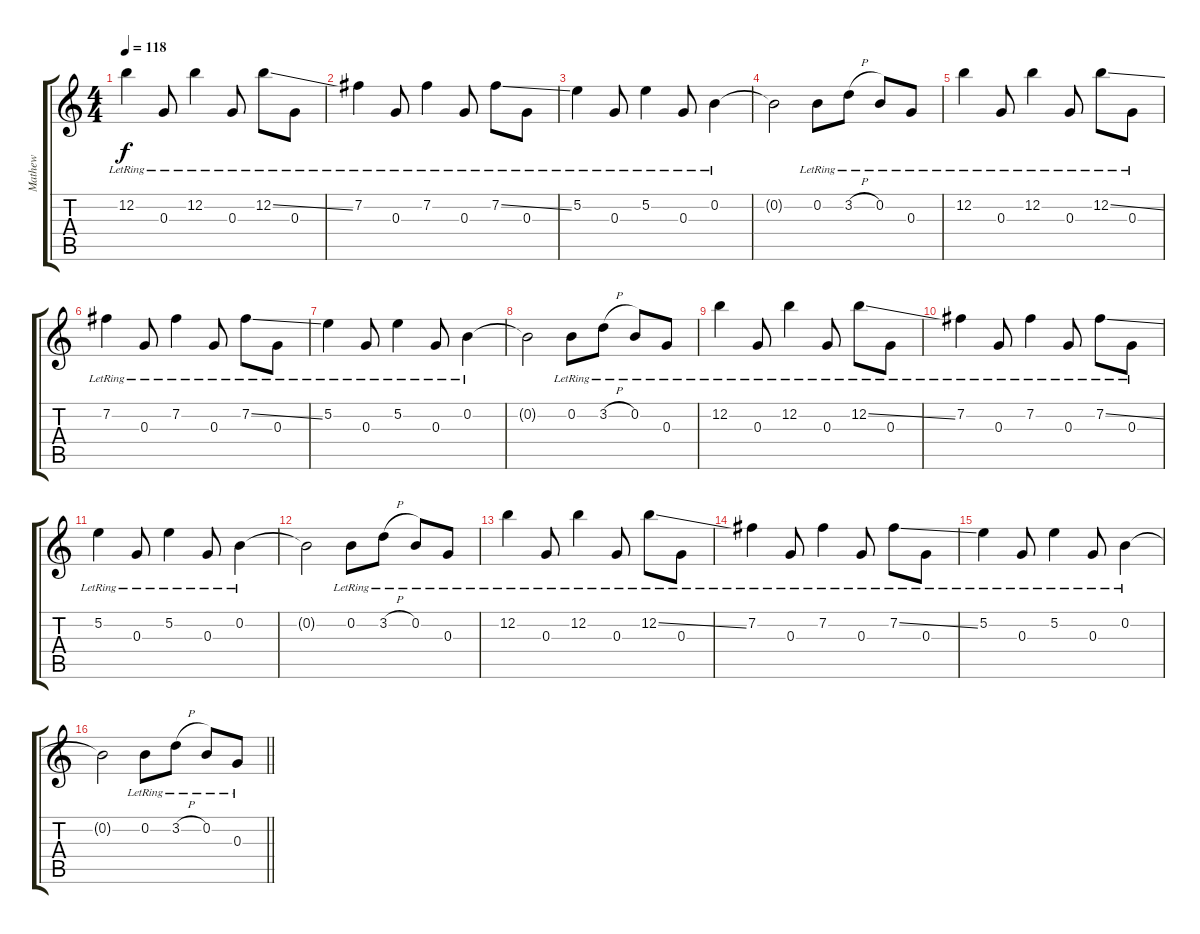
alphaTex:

\track ("Mathew" "Mathew") {instrument acousticguitarsteel}
\staff {score tabs}
\tuning (E4 B3 G3 D3 A2 E2) {hide}
\ts (4 4)
\tempo 118
\clef g2
\ks c
12.2{lr}.4{dy f} 0.3{lr}.8 12.2{lr}.4 0.3{lr}.8 12.2{ss lr}.8 0.3{lr}.8 |
7.2{lr}.4 0.3{lr}.8 7.2{lr}.4 0.3{lr}.8 7.2{ss lr}.8 0.3{lr}.8 |
5.2{lr}.4 0.3{lr}.8 5.2{lr}.4 0.3{lr}.8 0.2{lr}.4 |
0.2{t}.2 0.2{lr}.8 3.2{h lr}.8 0.2{lr}.8 0.3{lr}.8 |
12.2{lr}.4 0.3{lr}.8 12.2{lr}.4 0.3{lr}.8 12.2{ss lr}.8 0.3{lr}.8 |
7.2{lr}.4 0.3{lr}.8 7.2{lr}.4 0.3{lr}.8 7.2{ss lr}.8 0.3{lr}.8 |
5.2{lr}.4 0.3{lr}.8 5.2{lr}.4 0.3{lr}.8 0.2{lr}.4 |
0.2{t}.2 0.2{lr}.8 3.2{h lr}.8 0.2{lr}.8 0.3{lr}.8 |
12.2{lr}.4 0.3{lr}.8 12.2{lr}.4 0.3{lr}.8 12.2{ss lr}.8 0.3{lr}.8 |
7.2{lr}.4 0.3{lr}.8 7.2{lr}.4 0.3{lr}.8 7.2{ss lr}.8 0.3{lr}.8 |
5.2{lr}.4 0.3{lr}.8 5.2{lr}.4 0.3{lr}.8 0.2{lr}.4 |
0.2{t}.2 0.2{lr}.8 3.2{h lr}.8 0.2{lr}.8 0.3{lr}.8 |
12.2{lr}.4 0.3{lr}.8 12.2{lr}.4 0.3{lr}.8 12.2{ss lr}.8 0.3{lr}.8 |
7.2{lr}.4 0.3{lr}.8 7.2{lr}.4 0.3{lr}.8 7.2{ss lr}.8 0.3{lr}.8 |
5.2{lr}.4 0.3{lr}.8 5.2{lr}.4 0.3{lr}.8 0.2{lr}.4 |
\barLineRight lightlight
0.2{t}.2 0.2{lr}.8 3.2{h lr}.8 0.2{lr}.8 0.3{lr}.8
